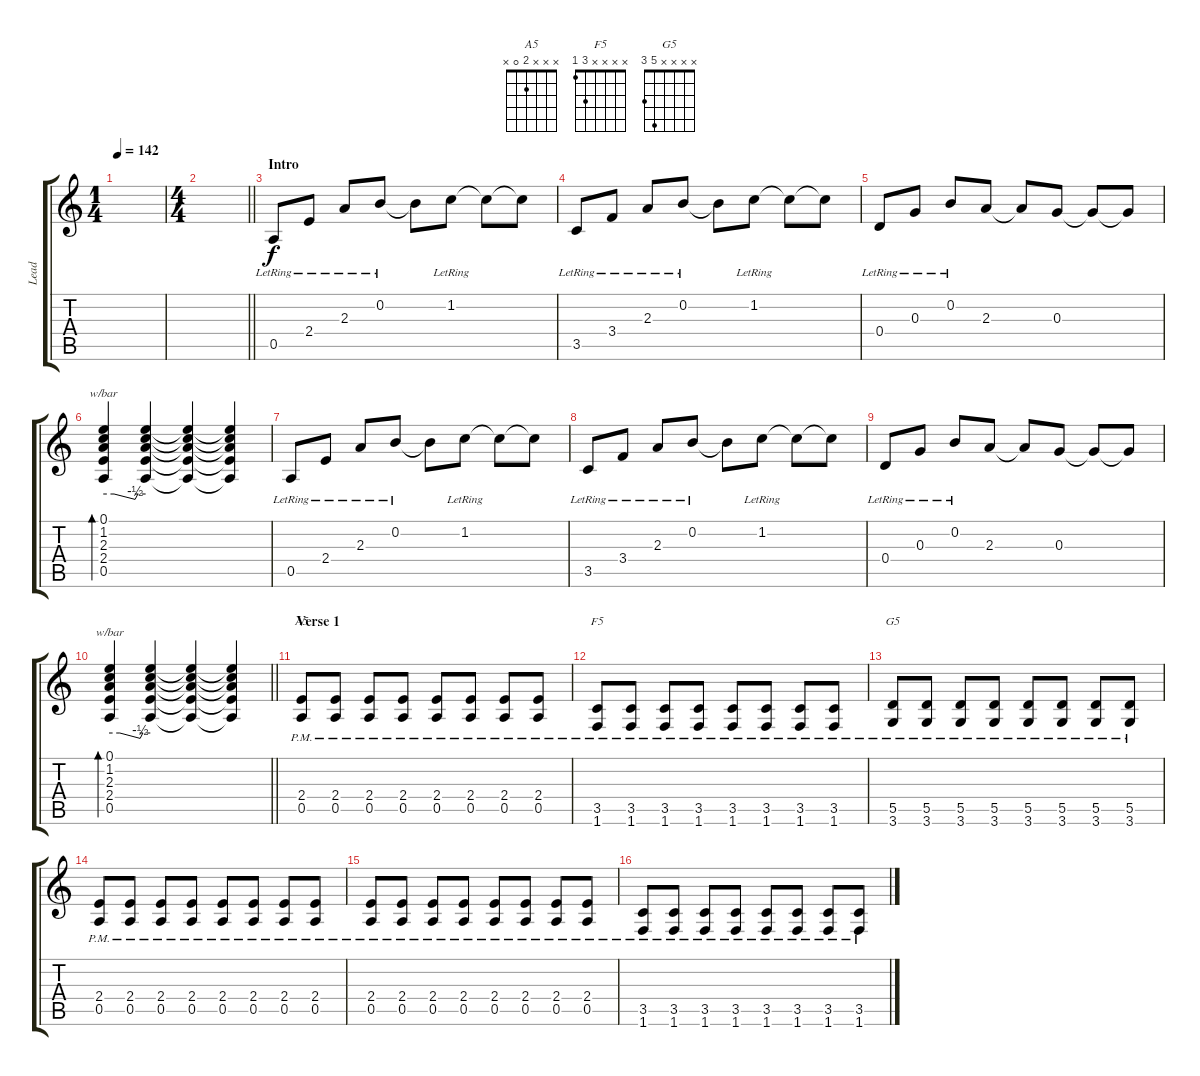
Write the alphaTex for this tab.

\track ("Lead" "Lead") {instrument electricguitarclean}
\staff {score tabs}
\tuning (E4 B3 G3 D3 A2 E2) {hide}
\chord ("A5" x x x 2 0 x)
\chord ("F5" x x x x 3 1)
\chord ("G5" x x x x 5 3)
\ts (1 4)
\tempo 142
\clef g2
\ks c
|
\ts (4 4)
\barLineRight lightlight
|
\section ("" "Intro")
0.5{lr}.8 2.4{lr}.8 2.3{lr}.8 0.2{lr}.8 0.2{t}.8 1.2{lr}.8 1.2{t}.8 1.2{t}.8 |
3.5{lr}.8 3.4{lr}.8 2.3{lr}.8 0.2{lr}.8 0.2{t}.8 1.2{lr}.8 1.2{t}.8 1.2{t}.8 |
0.4{lr}.8 0.3{lr}.8 0.2{lr}.8 2.3.8 2.3{t}.8 0.3.8 0.3{t}.8 0.3{t}.8 |
(0.1 1.2 2.3 2.4 0.5).4{tbe (custom default 0 0 15 0 45 -2 49 0 60 0) bd 120} (0.1{t} 1.2{t} 2.3{t} 2.4{t} 0.5{t}).4 (0.1{t} 1.2{t} 2.3{t} 2.4{t} 0.5{t}).4 (0.1{t} 1.2{t} 2.3{t} 2.4{t} 0.5{t}).4 |
0.5{lr}.8 2.4{lr}.8 2.3{lr}.8 0.2{lr}.8 0.2{t}.8 1.2{lr}.8 1.2{t}.8 1.2{t}.8 |
3.5{lr}.8 3.4{lr}.8 2.3{lr}.8 0.2{lr}.8 0.2{t}.8 1.2{lr}.8 1.2{t}.8 1.2{t}.8 |
0.4{lr}.8 0.3{lr}.8 0.2{lr}.8 2.3.8 2.3{t}.8 0.3.8 0.3{t}.8 0.3{t}.8 |
\barLineRight lightlight
(0.1 1.2 2.3 2.4 0.5).4{tbe (custom default 0 0 15 0 45 -2 49 0 60 0) bd 120} (0.1{t} 1.2{t} 2.3{t} 2.4{t} 0.5{t}).4 (0.1{t} 1.2{t} 2.3{t} 2.4{t} 0.5{t}).4 (0.1{t} 1.2{t} 2.3{t} 2.4{t} 0.5{t}).4 |
\section ("" "Verse 1")
(2.4{pm} 0.5{pm}).8{ch "A5"} (2.4{pm} 0.5{pm}).8 (2.4{pm} 0.5{pm}).8 (2.4{pm} 0.5{pm}).8 (2.4{pm} 0.5{pm}).8 (2.4{pm} 0.5{pm}).8 (2.4{pm} 0.5{pm}).8 (2.4{pm} 0.5{pm}).8 |
(3.5{pm} 1.6{pm}).8{ch "F5"} (3.5{pm} 1.6{pm}).8 (3.5{pm} 1.6{pm}).8 (3.5{pm} 1.6{pm}).8 (3.5{pm} 1.6{pm}).8 (3.5{pm} 1.6{pm}).8 (3.5{pm} 1.6{pm}).8 (3.5{pm} 1.6{pm}).8 |
(5.5{pm} 3.6{pm}).8{ch "G5"} (5.5{pm} 3.6{pm}).8 (5.5{pm} 3.6{pm}).8 (5.5{pm} 3.6{pm}).8 (5.5{pm} 3.6{pm}).8 (5.5{pm} 3.6{pm}).8 (5.5{pm} 3.6{pm}).8 (5.5{pm} 3.6{pm}).8 |
(2.4{pm} 0.5{pm}).8 (2.4{pm} 0.5{pm}).8 (2.4{pm} 0.5{pm}).8 (2.4{pm} 0.5{pm}).8 (2.4{pm} 0.5{pm}).8 (2.4{pm} 0.5{pm}).8 (2.4{pm} 0.5{pm}).8 (2.4{pm} 0.5{pm}).8 |
(2.4{pm} 0.5{pm}).8 (2.4{pm} 0.5{pm}).8 (2.4{pm} 0.5{pm}).8 (2.4{pm} 0.5{pm}).8 (2.4{pm} 0.5{pm}).8 (2.4{pm} 0.5{pm}).8 (2.4{pm} 0.5{pm}).8 (2.4{pm} 0.5{pm}).8 |
(3.5{pm} 1.6{pm}).8 (3.5{pm} 1.6{pm}).8 (3.5{pm} 1.6{pm}).8 (3.5{pm} 1.6{pm}).8 (3.5{pm} 1.6{pm}).8 (3.5{pm} 1.6{pm}).8 (3.5{pm} 1.6{pm}).8 (3.5{pm} 1.6{pm}).8
